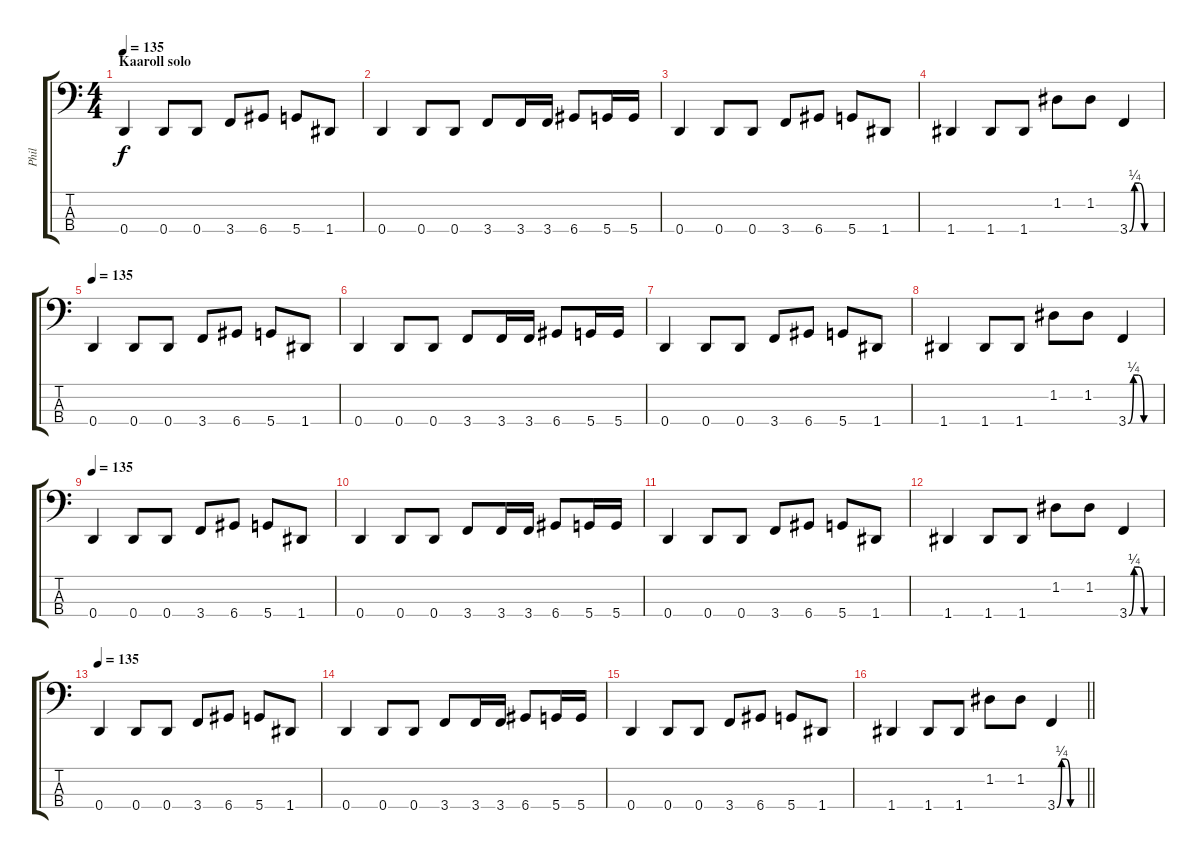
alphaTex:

\track ("Phil" "Phil") {instrument electricbasspick}
\staff {score tabs}
\tuning (G2 D2 A1 D1) {hide}
\ts (4 4)
\section ("" "Kaaroll solo")
\tempo 135
\clef f4
\ks c
0.4.4{dy f} 0.4.8 0.4.8 3.4.8 6.4.8 5.4.8 1.4.8 |
0.4.4 0.4.8 0.4.8 3.4.8 3.4.16 3.4.16 6.4.8 5.4.16 5.4.16 |
0.4.4 0.4.8 0.4.8 3.4.8 6.4.8 5.4.8 1.4.8 |
1.4.4 1.4.8 1.4.8 1.2.8 1.2.8 3.4{be (custom 0 0 10 1 20 1 30 0 60 0)}.4 |
\tempo 135
0.4.4 0.4.8 0.4.8 3.4.8 6.4.8 5.4.8 1.4.8 |
0.4.4 0.4.8 0.4.8 3.4.8 3.4.16 3.4.16 6.4.8 5.4.16 5.4.16 |
0.4.4 0.4.8 0.4.8 3.4.8 6.4.8 5.4.8 1.4.8 |
1.4.4 1.4.8 1.4.8 1.2.8 1.2.8 3.4{be (custom 0 0 10 1 20 1 30 0 60 0)}.4 |
\tempo 135
0.4.4 0.4.8 0.4.8 3.4.8 6.4.8 5.4.8 1.4.8 |
0.4.4 0.4.8 0.4.8 3.4.8 3.4.16 3.4.16 6.4.8 5.4.16 5.4.16 |
0.4.4 0.4.8 0.4.8 3.4.8 6.4.8 5.4.8 1.4.8 |
1.4.4 1.4.8 1.4.8 1.2.8 1.2.8 3.4{be (custom 0 0 10 1 20 1 30 0 60 0)}.4 |
\tempo 135
0.4.4 0.4.8 0.4.8 3.4.8 6.4.8 5.4.8 1.4.8 |
0.4.4 0.4.8 0.4.8 3.4.8 3.4.16 3.4.16 6.4.8 5.4.16 5.4.16 |
0.4.4 0.4.8 0.4.8 3.4.8 6.4.8 5.4.8 1.4.8 |
\barLineRight lightlight
1.4.4 1.4.8 1.4.8 1.2.8 1.2.8 3.4{be (custom 0 0 10 1 20 1 30 0 60 0)}.4
